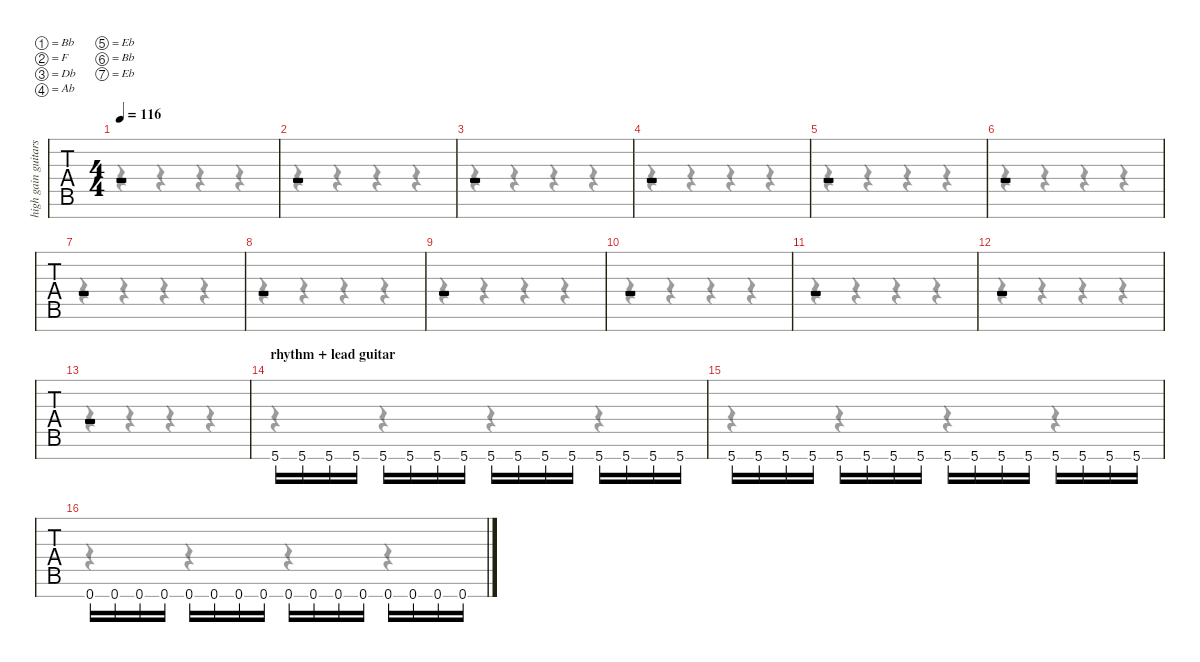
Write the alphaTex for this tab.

\defaultSystemsLayout 4
\hideDynamics
\bracketExtendMode nobrackets
\track ("Rhythm Left" "high gain guitars") {instrument distortionguitar}
\staff {tabs}
\tuning (Bb3 F3 Db3 Ab2 Eb2 Bb1 Eb1)
\voice
\ts (4 4)
\tempo 116
\clef g2
\ks c
r.1{dy f beam Up} |
r.1{beam Up} |
r.1{beam Up} |
r.1{beam Up} |
r.1{beam Up} |
r.1{beam Up} |
r.1{beam Up} |
r.1{beam Up} |
r.1{beam Up} |
r.1{beam Up} |
r.1{beam Up} |
r.1{beam Up} |
r.1{beam Up} |
\section ("" "rhythm + lead guitar")
5.7{acc #}.16{beam Up} 5.7{acc #}.16{beam Up} 5.7{acc #}.16{beam Up} 5.7{acc #}.16{beam Up} 5.7{acc #}.16{beam Up} 5.7{acc #}.16{beam Up} 5.7{acc #}.16{beam Up} 5.7{acc #}.16{beam Up} 5.7{acc #}.16{beam Up} 5.7{acc #}.16{beam Up} 5.7{acc #}.16{beam Up} 5.7{acc #}.16{beam Up} 5.7{acc #}.16{beam Up} 5.7{acc #}.16{beam Up} 5.7{acc #}.16{beam Up} 5.7{acc #}.16{beam Up} |
5.7{acc #}.16{beam Up} 5.7{acc #}.16{beam Up} 5.7{acc #}.16{beam Up} 5.7{acc #}.16{beam Up} 5.7{acc #}.16{beam Up} 5.7{acc #}.16{beam Up} 5.7{acc #}.16{beam Up} 5.7{acc #}.16{beam Up} 5.7{acc #}.16{beam Up} 5.7{acc #}.16{beam Up} 5.7{acc #}.16{beam Up} 5.7{acc #}.16{beam Up} 5.7{acc #}.16{beam Up} 5.7{acc #}.16{beam Up} 5.7{acc #}.16{beam Up} 5.7{acc #}.16{beam Up} |
0.7{acc #}.16{beam Up} 0.7{acc #}.16{beam Up} 0.7{acc #}.16{beam Up} 0.7{acc #}.16{beam Up} 0.7{acc #}.16{beam Up} 0.7{acc #}.16{beam Up} 0.7{acc #}.16{beam Up} 0.7{acc #}.16{beam Up} 0.7{acc #}.16{beam Up} 0.7{acc #}.16{beam Up} 0.7{acc #}.16{beam Up} 0.7{acc #}.16{beam Up} 0.7{acc #}.16{beam Up} 0.7{acc #}.16{beam Up} 0.7{acc #}.16{beam Up} 0.7{acc #}.16{beam Up}
\voice
\clef g2
\ottava regular
\simile none
\ks c
r.4{dy mf beam Down} r.4{beam Down} r.4{beam Down} r.4{beam Down} |
r.4{beam Down} r.4{beam Down} r.4{beam Down} r.4{beam Down} |
r.4{beam Down} r.4{beam Down} r.4{beam Down} r.4{beam Down} |
r.4{beam Down} r.4{beam Down} r.4{beam Down} r.4{beam Down} |
r.4{beam Down} r.4{beam Down} r.4{beam Down} r.4{beam Down} |
r.4{beam Down} r.4{beam Down} r.4{beam Down} r.4{beam Down} |
r.4{beam Down} r.4{beam Down} r.4{beam Down} r.4{beam Down} |
r.4{beam Down} r.4{beam Down} r.4{beam Down} r.4{beam Down} |
r.4{beam Down} r.4{beam Down} r.4{beam Down} r.4{beam Down} |
r.4{beam Down} r.4{beam Down} r.4{beam Down} r.4{beam Down} |
r.4{beam Down} r.4{beam Down} r.4{beam Down} r.4{beam Down} |
r.4{beam Down} r.4{beam Down} r.4{beam Down} r.4{beam Down} |
r.4{beam Down} r.4{beam Down} r.4{beam Down} r.4{beam Down} |
r.4{beam Down} r.4{beam Down} r.4{beam Down} r.4{beam Down} |
r.4{beam Down} r.4{beam Down} r.4{beam Down} r.4{beam Down} |
r.4{beam Down} r.4{beam Down} r.4{beam Down} r.4{beam Down}
